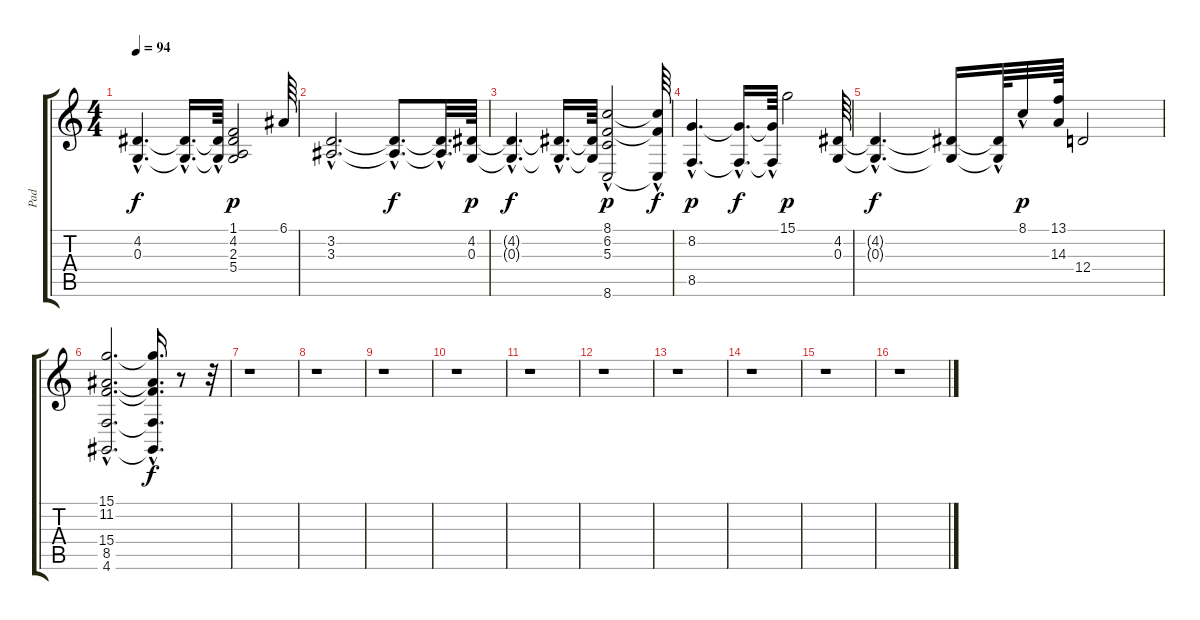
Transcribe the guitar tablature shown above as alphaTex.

\track ("Pad" "Pad") {instrument pad7halo}
\staff {score tabs}
\tuning (E4 B3 G3 D3 A2 E2) {hide}
\ts (4 4)
\tempo 94
\clef g2
\ks c
(4.2{hac t} 0.3{hac t}).4{d dy f} (4.2{hac t} 0.3{hac t}).16{d} (4.2{hac t} 0.3{t}).64 (1.1 4.2 2.3 5.4).2{dy p} 6.1.64 |
(3.2{hac} 3.3{hac}).2{d} (3.2{hac t} 3.3{hac t}).8{d dy f} (3.2{hac t} 3.3{t}).32{d} (4.2 0.3).64{dy p} |
(4.2{hac t} 0.3{hac t}).4{d dy f} (4.2{hac t} 0.3{hac t}).16{d} (4.2{t} 0.3{t}).64 (8.1 6.2 5.3{hac} 8.6).2{dy p} (8.1{hac t} 6.2{t} 8.6{hac t}).64{dy f} |
(8.2{hac} 8.5{hac}).4{d dy p} (8.2{hac t} 8.5{hac t}).16{d dy f} (8.2{hac t} 8.5{t}).64 15.1.2{dy p} (4.2 0.3).64 |
(4.2{hac t} 0.3{hac t}).4{d dy f} (4.2{t} 0.3{t}).16 (4.2{hac t} 0.3{t}).64 8.1{hac}.32{dy p} (13.1 14.3).64 12.4.2 |
(15.1{hac} 11.2{hac} 15.4{hac} 8.5{hac} 4.6{hac}).2{d} (15.1{hac t} 11.2{t} 15.4{hac t} 8.5{hac t} 4.6{hac t}).16{d dy f} r.8 r.32 |
r.1 |
r.1 |
r.1 |
r.1 |
r.1 |
r.1 |
r.1 |
r.1 |
r.1 |
r.1
